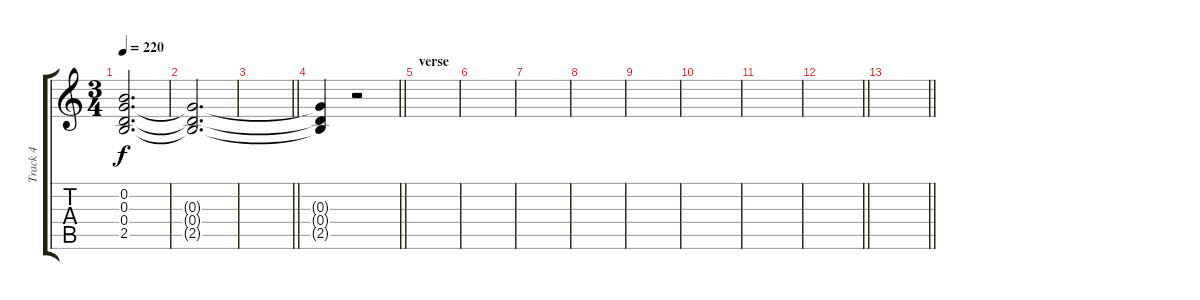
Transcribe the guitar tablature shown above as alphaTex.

\track ("Track 4" "Track 4") {instrument acousticguitarsteel}
\staff {score tabs}
\tuning (E4 B3 G3 D3 A2 E2) {hide}
\ts (3 4)
\tempo 220
\clef g2
\ks c
(0.2{t} 0.3{t} 0.4{t} 2.5{t}).2{d dy f} |
(0.3{t} 0.4{t} 2.5{t}).2{d} |
\barLineRight lightlight
|
\section ("" "")
\barLineRight lightlight
(0.3{t} 0.4{t} 2.5{t}).4 r.2 |
\section ("" "verse")
|
|
|
|
|
|
|
\barLineRight lightlight
|
\barLineRight lightlight
